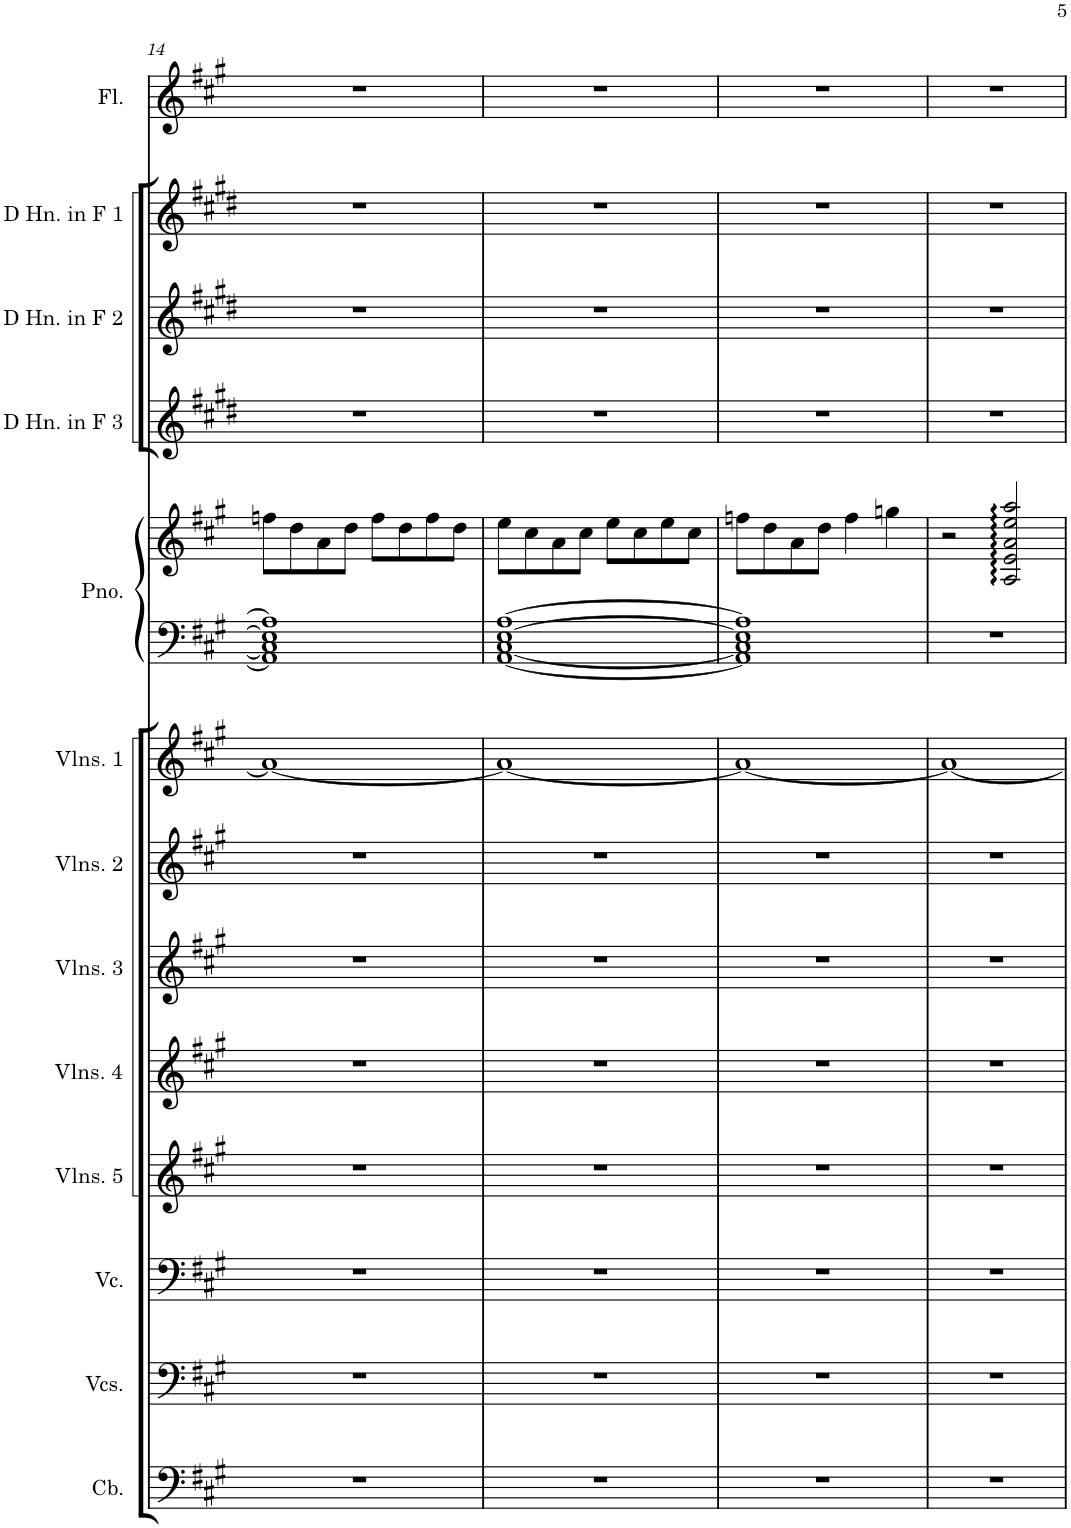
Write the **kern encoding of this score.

**kern	**kern	**kern	**kern	**kern	**kern	**kern	**kern	**kern	**kern	**kern	**kern	**kern	**kern
*part13	*part12	*part11	*part10	*part9	*part8	*part7	*part6	*part5	*part5	*part4	*part3	*part2	*part1
*staff14	*staff13	*staff12	*staff11	*staff10	*staff9	*staff8	*staff7	*staff6	*staff5	*staff4	*staff3	*staff2	*staff1
*I"Contrabass	*I"Violoncellos	*I"Violoncello	*I"Violins 5	*I"Violins 4	*I"Violins 3	*I"Violins 2	*I"Violins 1	*I"Piano	*	*I"Horn in F 3	*I"Horn in F 2	*I"Horn in F 1	*I"Flute
*I'Cb.	*I'Vcs.	*I'Vc.	*I'Vlns. 5	*I'Vlns. 4	*I'Vlns. 3	*I'Vlns. 2	*I'Vlns. 1	*I'Pno.	*	*	*	*	*I'Fl.
!!LO:PB:g=z
*clefF4	*clefF4	*clefF4	*clefG2	*clefG2	*clefG2	*clefG2	*clefG2	*clefF4	*clefG2	*clefG2	*clefG2	*clefG2	*clefG2
*Trd7c12	*	*	*	*	*	*	*	*	*	*Trd4c7	*Trd4c7	*Trd4c7	*
*k[f#c#g#]	*k[f#c#g#]	*k[f#c#g#]	*k[f#c#g#]	*k[f#c#g#]	*k[f#c#g#]	*k[f#c#g#]	*k[f#c#g#]	*k[f#c#g#]	*k[f#c#g#]	*k[f#c#g#d#]	*k[f#c#g#d#]	*k[f#c#g#d#]	*k[f#c#g#]
*M4/4	*M4/4	*M4/4	*M4/4	*M4/4	*M4/4	*M4/4	*M4/4	*M4/4	*M4/4	*M4/4	*M4/4	*M4/4	*M4/4
=14	=14	=14	=14	=14	=14	=14	=14	=14	=14	=14	=14	=14	=14
1r	1r	1r	1r	1r	1r	1r	1a_	1AA] 1C#] 1E] 1A]	8ffn\L	1r	1r	1r	1r
.	.	.	.	.	.	.	.	.	8dd\	.	.	.	.
.	.	.	.	.	.	.	.	.	8a\	.	.	.	.
.	.	.	.	.	.	.	.	.	8dd\J	.	.	.	.
.	.	.	.	.	.	.	.	.	8ff\L	.	.	.	.
.	.	.	.	.	.	.	.	.	8dd\	.	.	.	.
.	.	.	.	.	.	.	.	.	8ff\	.	.	.	.
.	.	.	.	.	.	.	.	.	8dd\J	.	.	.	.
=15	=15	=15	=15	=15	=15	=15	=15	=15	=15	=15	=15	=15	=15
1r	1r	1r	1r	1r	1r	1r	1a_	[1AA [1C# [1E [1A	8ee\L	1r	1r	1r	1r
.	.	.	.	.	.	.	.	.	8cc#\	.	.	.	.
.	.	.	.	.	.	.	.	.	8a\	.	.	.	.
.	.	.	.	.	.	.	.	.	8cc#\J	.	.	.	.
.	.	.	.	.	.	.	.	.	8ee\L	.	.	.	.
.	.	.	.	.	.	.	.	.	8cc#\	.	.	.	.
.	.	.	.	.	.	.	.	.	8ee\	.	.	.	.
.	.	.	.	.	.	.	.	.	8cc#\J	.	.	.	.
=16	=16	=16	=16	=16	=16	=16	=16	=16	=16	=16	=16	=16	=16
1r	1r	1r	1r	1r	1r	1r	1a_	1AA] 1C#] 1E] 1A]	8ffn\L	1r	1r	1r	1r
.	.	.	.	.	.	.	.	.	8dd\	.	.	.	.
.	.	.	.	.	.	.	.	.	8a\	.	.	.	.
.	.	.	.	.	.	.	.	.	8dd\J	.	.	.	.
.	.	.	.	.	.	.	.	.	4ff\	.	.	.	.
.	.	.	.	.	.	.	.	.	4ggn\	.	.	.	.
=17	=17	=17	=17	=17	=17	=17	=17	=17	=17	=17	=17	=17	=17
1r	1r	1r	1r	1r	1r	1r	1a_	1r	2r	1r	1r	1r	1r
.	.	.	.	.	.	.	.	.	2A/: 2e/: 2a/: 2ee/: 2aa/:	.	.	.	.
=	=	=	=	=	=	=	=	=	=	=	=	=	=
*-	*-	*-	*-	*-	*-	*-	*-	*-	*-	*-	*-	*-	*-
